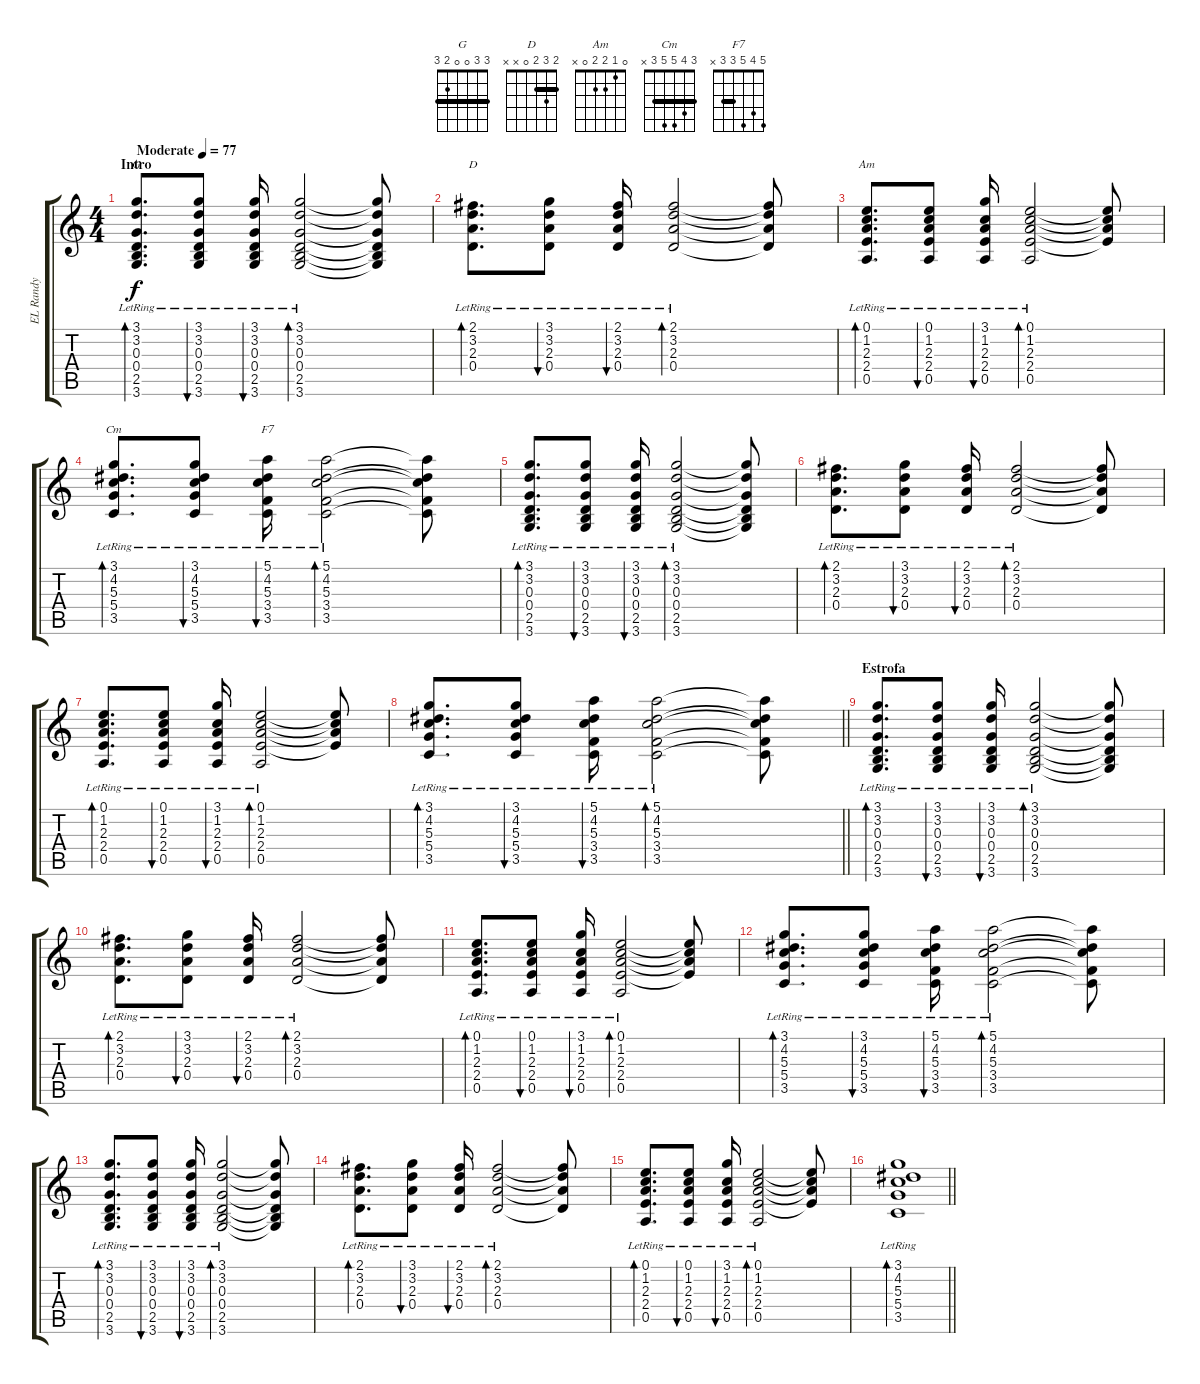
\track ("EL Randy" "EL Randy") {instrument acousticguitarsteel}
\staff {score tabs}
\tuning (E4 B3 G3 D3 A2 E2) {hide}
\chord ("G" 3 3 0 0 2 3) {barre 3}
\chord ("D" 2 3 2 0 x x) {barre 2}
\chord ("Am" 0 1 2 2 0 x)
\chord ("Cm" 3 4 5 5 3 x) {barre 3}
\chord ("F7" 5 4 5 3 3 x) {barre 3}
\ts (4 4)
\section ("" "Intro")
\tempo (77 "Moderate")
\clef g2
\ks c
(3.1{lr} 3.2{lr} 0.3{lr} 0.4{lr} 2.5{lr} 3.6{lr}).8{d bd 30 ch "G" dy f instrument acousticguitarsteel} (3.1{lr} 3.2{lr} 0.3{lr} 0.4{lr} 2.5{lr} 3.6{lr}).8{bu 30} (3.1{lr} 3.2{lr} 0.3{lr} 0.4{lr} 2.5{lr} 3.6{lr}).16{bu 30} (3.1{lr} 3.2{lr} 0.3{lr} 0.4{lr} 2.5{lr} 3.6{lr}).2{bd 30} (3.1{t} 3.2{t} 0.3{t} 0.4{t} 2.5{t} 3.6{t}).8 |
(2.1{lr} 3.2{lr} 2.3{lr} 0.4{lr}).8{d bd 30 ch "D"} (3.1{lr} 3.2{lr} 2.3{lr} 0.4{lr}).8{bu 30} (2.1{lr} 3.2{lr} 2.3{lr} 0.4{lr}).16{bu 30} (2.1{lr} 3.2{lr} 2.3{lr} 0.4{lr}).2{bd 30} (2.1{t} 3.2{t} 2.3{t} 0.4{t}).8 |
(0.1{lr} 1.2{lr} 2.3{lr} 2.4{lr} 0.5{lr}).8{d bd 30 ch "Am"} (0.1{lr} 1.2{lr} 2.3{lr} 2.4{lr} 0.5{lr}).8{bu 30} (3.1{lr} 1.2{lr} 2.3{lr} 2.4{lr} 0.5{lr}).16{bu 30} (0.1{lr} 1.2{lr} 2.3{lr} 2.4{lr} 0.5{lr}).2{bd 30} (0.1{t} 1.2{t} 2.3{t} 2.4{t}).8 |
(3.1{lr} 4.2{lr} 5.3{lr} 5.4{lr} 3.5{lr}).8{d bd 30 ch "Cm"} (3.1{lr} 4.2{lr} 5.3{lr} 5.4{lr} 3.5{lr}).8{bu 30} (5.1{lr} 4.2{lr} 5.3{lr} 3.4{lr} 3.5{lr}).16{bu 30 ch "F7"} (5.1{lr} 4.2{lr} 5.3{lr} 3.4{lr} 3.5{lr}).2{bd 30} (5.1{t} 4.2{t} 5.3{t} 3.4{t} 3.5{t}).8 |
(3.1{lr} 3.2{lr} 0.3{lr} 0.4{lr} 2.5{lr} 3.6{lr}).8{d bd 30} (3.1{lr} 3.2{lr} 0.3{lr} 0.4{lr} 2.5{lr} 3.6{lr}).8{bu 30} (3.1{lr} 3.2{lr} 0.3{lr} 0.4{lr} 2.5{lr} 3.6{lr}).16{bu 30} (3.1{lr} 3.2{lr} 0.3{lr} 0.4{lr} 2.5{lr} 3.6{lr}).2{bd 30} (3.1{t} 3.2{t} 0.3{t} 0.4{t} 2.5{t} 3.6{t}).8 |
(2.1{lr} 3.2{lr} 2.3{lr} 0.4{lr}).8{d bd 30} (3.1{lr} 3.2{lr} 2.3{lr} 0.4{lr}).8{bu 30} (2.1{lr} 3.2{lr} 2.3{lr} 0.4{lr}).16{bu 30} (2.1{lr} 3.2{lr} 2.3{lr} 0.4{lr}).2{bd 30} (2.1{t} 3.2{t} 2.3{t} 0.4{t}).8 |
(0.1{lr} 1.2{lr} 2.3{lr} 2.4{lr} 0.5{lr}).8{d bd 30} (0.1{lr} 1.2{lr} 2.3{lr} 2.4{lr} 0.5{lr}).8{bu 30} (3.1{lr} 1.2{lr} 2.3{lr} 2.4{lr} 0.5{lr}).16{bu 30} (0.1{lr} 1.2{lr} 2.3{lr} 2.4{lr} 0.5{lr}).2{bd 30} (0.1{t} 1.2{t} 2.3{t} 2.4{t}).8 |
\barLineRight lightlight
(3.1{lr} 4.2{lr} 5.3{lr} 5.4{lr} 3.5{lr}).8{d bd 30} (3.1{lr} 4.2{lr} 5.3{lr} 5.4{lr} 3.5{lr}).8{bu 30} (5.1{lr} 4.2{lr} 5.3{lr} 3.4{lr} 3.5{lr}).16{bu 30} (5.1{lr} 4.2{lr} 5.3{lr} 3.4{lr} 3.5{lr}).2{bd 30} (5.1{t} 4.2{t} 5.3{t} 3.4{t} 3.5{t}).8 |
\section ("" "Estrofa")
(3.1{lr} 3.2{lr} 0.3{lr} 0.4{lr} 2.5{lr} 3.6{lr}).8{d bd 30} (3.1{lr} 3.2{lr} 0.3{lr} 0.4{lr} 2.5{lr} 3.6{lr}).8{bu 30} (3.1{lr} 3.2{lr} 0.3{lr} 0.4{lr} 2.5{lr} 3.6{lr}).16{bu 30} (3.1{lr} 3.2{lr} 0.3{lr} 0.4{lr} 2.5{lr} 3.6{lr}).2{bd 30} (3.1{t} 3.2{t} 0.3{t} 0.4{t} 2.5{t} 3.6{t}).8 |
(2.1{lr} 3.2{lr} 2.3{lr} 0.4{lr}).8{d bd 30} (3.1{lr} 3.2{lr} 2.3{lr} 0.4{lr}).8{bu 30} (2.1{lr} 3.2{lr} 2.3{lr} 0.4{lr}).16{bu 30} (2.1{lr} 3.2{lr} 2.3{lr} 0.4{lr}).2{bd 30} (2.1{t} 3.2{t} 2.3{t} 0.4{t}).8 |
(0.1{lr} 1.2{lr} 2.3{lr} 2.4{lr} 0.5{lr}).8{d bd 30} (0.1{lr} 1.2{lr} 2.3{lr} 2.4{lr} 0.5{lr}).8{bu 30} (3.1{lr} 1.2{lr} 2.3{lr} 2.4{lr} 0.5{lr}).16{bu 30} (0.1{lr} 1.2{lr} 2.3{lr} 2.4{lr} 0.5{lr}).2{bd 30} (0.1{t} 1.2{t} 2.3{t} 2.4{t}).8 |
(3.1{lr} 4.2{lr} 5.3{lr} 5.4{lr} 3.5{lr}).8{d bd 30} (3.1{lr} 4.2{lr} 5.3{lr} 5.4{lr} 3.5{lr}).8{bu 30} (5.1{lr} 4.2{lr} 5.3{lr} 3.4{lr} 3.5{lr}).16{bu 30} (5.1{lr} 4.2{lr} 5.3{lr} 3.4{lr} 3.5{lr}).2{bd 30} (5.1{t} 4.2{t} 5.3{t} 3.4{t} 3.5{t}).8 |
(3.1{lr} 3.2{lr} 0.3{lr} 0.4{lr} 2.5{lr} 3.6{lr}).8{d bd 30} (3.1{lr} 3.2{lr} 0.3{lr} 0.4{lr} 2.5{lr} 3.6{lr}).8{bu 30} (3.1{lr} 3.2{lr} 0.3{lr} 0.4{lr} 2.5{lr} 3.6{lr}).16{bu 30} (3.1{lr} 3.2{lr} 0.3{lr} 0.4{lr} 2.5{lr} 3.6{lr}).2{bd 30} (3.1{t} 3.2{t} 0.3{t} 0.4{t} 2.5{t} 3.6{t}).8 |
(2.1{lr} 3.2{lr} 2.3{lr} 0.4{lr}).8{d bd 30} (3.1{lr} 3.2{lr} 2.3{lr} 0.4{lr}).8{bu 30} (2.1{lr} 3.2{lr} 2.3{lr} 0.4{lr}).16{bu 30} (2.1{lr} 3.2{lr} 2.3{lr} 0.4{lr}).2{bd 30} (2.1{t} 3.2{t} 2.3{t} 0.4{t}).8 |
(0.1{lr} 1.2{lr} 2.3{lr} 2.4{lr} 0.5{lr}).8{d bd 30} (0.1{lr} 1.2{lr} 2.3{lr} 2.4{lr} 0.5{lr}).8{bu 30} (3.1{lr} 1.2{lr} 2.3{lr} 2.4{lr} 0.5{lr}).16{bu 30} (0.1{lr} 1.2{lr} 2.3{lr} 2.4{lr} 0.5{lr}).2{bd 30} (0.1{t} 1.2{t} 2.3{t} 2.4{t}).8 |
\barLineRight lightlight
(3.1{lr} 4.2{lr} 5.3{lr} 5.4{lr} 3.5{lr}).1{bd 120}
